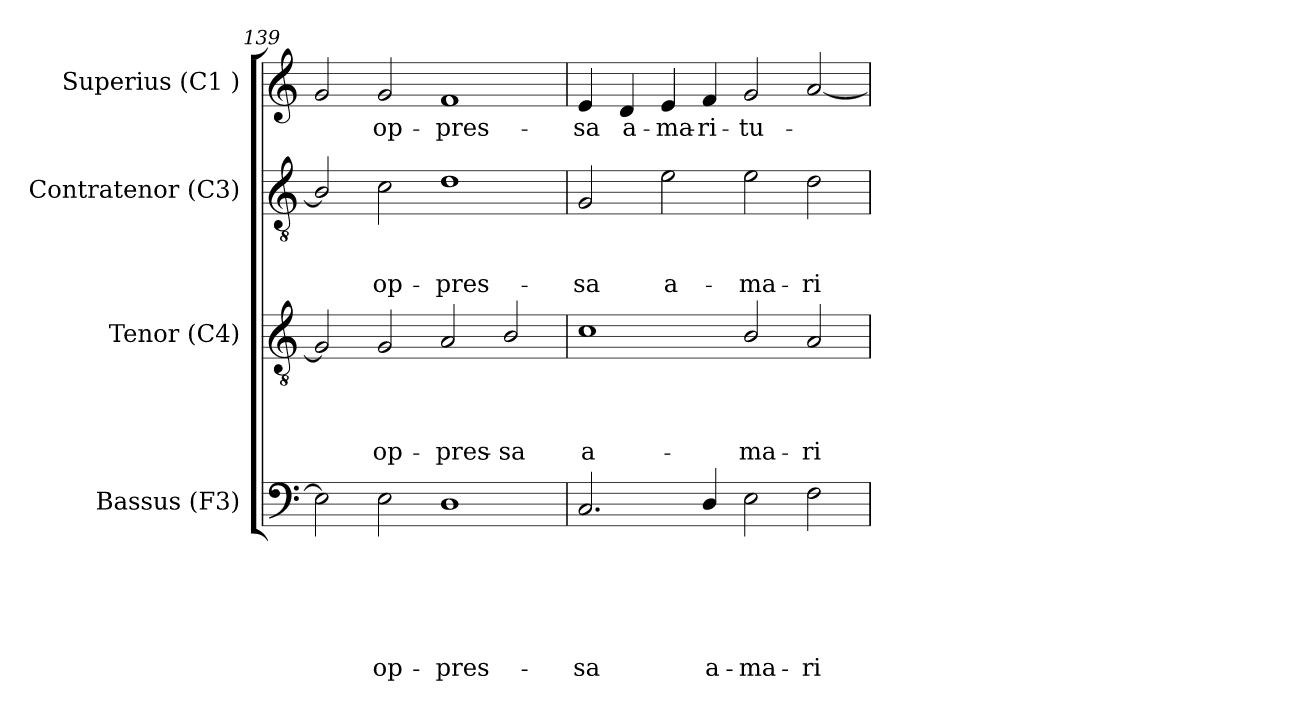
**kern	**text	**text	**text	**text	**text	**text	**kern	**text	**text	**text	**text	**kern	**text	**text	**text	**kern	**text
*part4	*part4	*part4	*part4	*part4	*part4	*part4	*part3	*part3	*part3	*part3	*part3	*part2	*part2	*part2	*part2	*part1	*part1
*staff4	*staff4	*staff4	*staff4	*staff4	*staff4	*staff4	*staff3	*staff3	*staff3	*staff3	*staff3	*staff2	*staff2	*staff2	*staff2	*staff1	*staff1
*I"Bassus (F3)	*	*	*	*	*	*	*I"Tenor (C4)	*	*	*	*	*I"Contratenor (C3)	*	*	*	*I"Superius (C1 )	*
*I'Bass.	*	*	*	*	*	*	*I'T.	*	*	*	*	*I'C.	*	*	*	*I'S.	*
!!LO:LB:g=z
*clefF4	*	*	*	*	*	*	*clefGv2	*	*	*	*	*clefGv2	*	*	*	*clefG2	*
*k[]	*	*	*	*	*	*	*k[]	*	*	*	*	*k[]	*	*	*	*k[]	*
*C:	*	*	*	*	*	*	*C:	*	*	*	*	*C:	*	*	*	*C:	*
=139	=139	=139	=139	=139	=139	=139	=139	=139	=139	=139	=139	=139	=139	=139	=139	=139	=139
2E\]	.	.	.	.	.	.	2G/]	.	.	.	.	2B/]	.	.	.	2g/	.
!	!	!	!	!	!	!LO:LY:b	!	!	!	!	!LO:LY:b	!	!	!	!LO:LY:b	!	!LO:LY:b
2E\	.	.	.	.	.	op-	2G/	.	.	.	op-	2c\	.	.	op-	2g/	-op-
!	!	!	!	!	!	!LO:LY:b	!	!	!	!	!LO:LY:b	!	!	!	!LO:LY:b	!	!LO:LY:b
1D	.	.	.	.	.	-pres-	2A/	.	.	.	-pres-	1d	.	.	-pres-	1f	-pres-
!	!	!	!	!	!	!	!	!	!	!	!LO:LY:b	!	!	!	!	!	!
.	.	.	.	.	.	.	2B/	.	.	.	-sa	.	.	.	.	.	.
=140	=140	=140	=140	=140	=140	=140	=140	=140	=140	=140	=140	=140	=140	=140	=140	=140	=140
!	!	!	!	!	!	!LO:LY:b	!	!	!	!	!LO:LY:b:rj	!	!	!	!LO:LY:b	!	!LO:LY:b
2.C/	.	.	.	.	.	-sa	1c	.	.	.	a-	2G/	.	.	-sa	4e/	-sa
!	!	!	!	!	!	!	!	!	!	!	!	!	!	!	!	!	!LO:LY:b
.	.	.	.	.	.	.	.	.	.	.	.	.	.	.	.	4d/	a-
!	!	!	!	!	!	!	!	!	!	!	!	!	!	!	!LO:LY:b	!	!LO:LY:b
.	.	.	.	.	.	.	.	.	.	.	.	2e\	.	.	a-	4e/	-ma-
!	!	!	!	!	!	!LO:LY:b	!	!	!	!	!	!	!	!	!	!	!LO:LY:b
4D/	.	.	.	.	.	a-	.	.	.	.	.	.	.	.	.	4f/	-ri-
!	!	!	!	!	!	!LO:LY:b	!	!	!	!	!LO:LY:b	!	!	!	!LO:LY:b	!	!LO:LY:b
2E\	.	.	.	.	.	-ma-	2B/	.	.	.	-ma-	2e\	.	.	-ma-	2g/	-tu-
!	!	!	!	!	!	!LO:LY:b	!	!	!	!	!LO:LY:b	!	!	!	!LO:LY:b	!	!
2F\	.	.	.	.	.	-ri-	2A/	.	.	.	-ri-	2d\	.	.	-ri-	[<2a/	.
=	=	=	=	=	=	=	=	=	=	=	=	=	=	=	=	=	=
*-	*-	*-	*-	*-	*-	*-	*-	*-	*-	*-	*-	*-	*-	*-	*-	*-	*-
